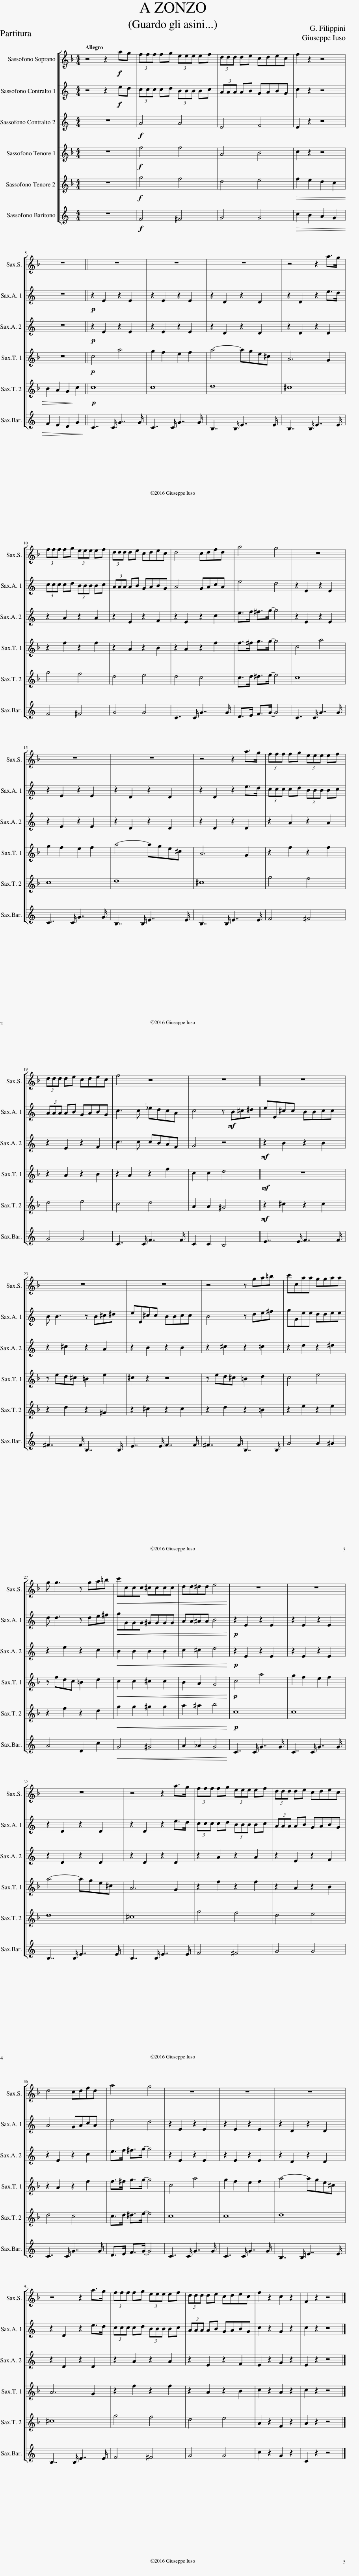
X:1
%%score [ 1 [ 2 3 ] [ 4 5 ] 6 ]
L:1/8
M:4/4
I:linebreak $
K:none
V:1 treble transpose=-2
V:2 treble transpose=-9
V:3 treble transpose=-9
V:4 treble transpose=-14
V:5 treble transpose=-14
V:6 treble transpose=-21
V:1
[K:F] z4 z2!f! ag | (3fff fg (3eee ef | (3ddd de cdec | f2 z2 z4 |$ z8 || %5
 z8 | z8 | z8 | z4 z2 a>g |$ (3fff fg (3eee ef | %10
 (3ddd de cdec | d4 cdfd | a4 g4 | z8 |$ z8 | %15
 z8 | z4 z2 a>g | (3fff fg (3eee ef |$ (3ddd de cdec | f4 z4 | %20
 z8 || z8 |$ z8 | z8 | z4 z ga=b | %25
 c'caa ggaa |$ g g3 z ga=b |!<(! c'ccc ^cccc | dd^dd e4!<)! | z8 | %30
 z8 |$ z8 | z4 z2 a>g | (3fff fg (3eee ef | (3ddd de cdec |$ %35
 d4 cdfd | a4 g4 | z8 | z8 | z8 |$ %40
 z4 z2 a>g | (3fff fg (3eee ef | (3ddd de cdec | f2 z2 c2 z2 | F2 z2 z4 |] %45
V:2
[K:C] z4 z2!f! ed | (3ccc cd (3BBB Bc | (3AAA AB GABG | c2 z2 z4 |$ z8 || %5
!p! z2 E2 z2 E2 | z2 E2 z2 E2 | z2 D2 z2 D2 | z2 D2 z2 e>d |$ (3ccc cd (3BBB Bc | %10
 (3AAA AB GABG | A4 GAcA | e4 d4 | z2 E2 z2 E2 |$ z2 E2 z2 E2 | %15
 z2 D2 z2 D2 | z2 D2 z2 e>d | (3ccc cd (3BBB Bc |$ (3AAA AB GABG | c3 c _edcA | %20
 c4 z!mf! B^c^d || eE^cc BBcc |$ B B3 z B^c^d | eE^cc BBcc | B4 z de^f | %25
 gGee ddee |$ d d3 z de^f |!<(! gGGG ^GGGG | AA^AA B4!<)! |!p! z2 E2 z2 E2 | %30
 z2 E2 z2 E2 |$ z2 D2 z2 D2 | z2 D2 z2 e>d | (3ccc cd (3BBB Bc | (3AAA AB GABG |$ %35
 A4 GAcA | e4 d4 | z2 E2 z2 E2 | z2 E2 z2 E2 | z2 D2 z2 D2 |$ %40
 z2 D2 z2 e>d | (3ccc cd (3BBB Bc | (3AAA AB GABG | c2 z2 G2 z2 | c2 z2 z4 |] %45
V:3
[K:C] z8 |!f! A4 A4 | E4 F4 | E2 z2 z4 |$ z8 || %5
!p! z2 E2 z2 E2 | z2 E2 z2 E2 | z2 D2 z2 D2 | z2 D2 z2 D2 |$ z2 A2 z2 A2 | %10
 z2 E2 z2 F2 | z2 E2 z2 c2 | e>f ^f>g- g4 | z2 E2 z2 E2 |$ z2 E2 z2 E2 | %15
 z2 D2 z2 D2 | z2 D2 z2 D2 | z2 A2 z2 A2 |$ z2 E2 z2 F2 | c3 c cBAF | %20
 G4 z4 ||!mf! z2 B2 z2 B2 |$ z2 ^c2 z2 A2 | z2 B2 z2 B2 | z2 ^c2 z2 =c2 | %25
 z2 d2 z2 ^d2 |$ z2 e2 z2 c2 |!<(! B2 B2 B2 B2 | c2 ^c2 d4!<)! |!p! z2 E2 z2 E2 | %30
 z2 E2 z2 E2 |$ z2 D2 z2 D2 | z2 D2 z2 D2 | z2 A2 z2 A2 | z2 E2 z2 F2 |$ %35
 z2 E2 z2 c2 | e>f ^f>g- g4 | z2 E2 z2 E2 | z2 E2 z2 E2 | z2 D2 z2 D2 |$ %40
 z2 D2 z2 D2 | z2 A2 z2 A2 | z2 E2 z2 F2 | E2 z2 G2 z2 | E2 z2 z4 |] %45
V:4
[K:F] z8 |!f! f4 f4 | A4 B4 | c2 z2 z4 |$ z8 || %5
!p! c4 a4 | g2 f2 e2 f2 | a4- age^c | A6 G2 |$ z2 f2 z2 f2 | %10
 z2 A2 z2 B2 | z2 A2 z2 f2 | f>^f g>g- g4 | c4 a4 |$ g2 f2 e2 f2 | %15
 a4- age^c | A6 G2 | z2 f2 z2 f2 |$ z2 A2 z2 B2 | z2 A2 z2 f2 | %20
 c2 c2 d4 ||!mf! z8 |$ z ed^c =B2 e2 | ^c2 z2 z4 | z ed^c =B2 d2 | %25
 c4 e4 |$ z fdc =B2 d2 |!<(! c2 c2 ^c2 c2 | B2 A2 G4!<)! |!p! c4 a4 | %30
 g2 f2 e2 f2 |$ a4- age^c | A6 G2 | z2 f2 z2 f2 | z2 A2 z2 B2 |$ %35
 z2 A2 z2 f2 | f>^f g>g- g4 | c4 a4 | g2 f2 e2 f2 | a4- age^c |$ %40
 A6 G2 | z2 f2 z2 f2 | z2 A2 z2 B2 | c2 z2 A2 z2 | c2 z2 z4 |] %45
V:5
[K:F] z8 |!f! g4 f4 | d4 e4 |!>(! f2 e2 d2 c2 |$ B2 A2 G2!>)! c2 || %5
!p! c8 | c8 | d8 | ^c8 |$ g4 f4 | %10
 d4 e4 | d4 c4 | c>d ^d>e- e4 | c8 |$ c8 | %15
 d8 | ^c8 | g4 f4 |$ d4 e4 | c4 d4 | %20
 A2 A2 ^G4 ||!mf! z2 ^c2 z2 c2 |$ z2 d2 z2 ^G2 | z2 ^c2 z2 c2 | z2 d2 z2 =B2 | %25
 z2 e2 z2 e2 |$ z2 f2 z2 d2 |!<(! g2 g2 ^g2 g2 | a2 ^a2 b4!<)! |!p! c8 | %30
 c8 |$ d8 | ^c8 | g4 f4 | d4 e4 |$ %35
 d4 c4 | c>d ^d>e- e4 | c8 | c8 | d8 |$ %40
 ^c8 | g4 f4 | d4 e4 | A2 z2 F2 z2 | A2 z2 z4 |] %45
V:6
[K:C] z8 |!f! F4 ^F4 | G4 G4 |!>(! c2 B2 A2 G2 |$ F2 E2 D2 G2!>)! || %5
 C7/2 C/ G7/2 G/ | C7/2 C/ G7/2 G/ | B,7/2 B,/ E7/2 E/ | B,7/2 B,/ E7/2 E/ |$ F4 ^F4 | %10
 G4 G4 | C7/2 C/ G7/2 G/ | D>E F>G- G4 | C7/2 C/ G7/2 G/ |$ C7/2 C/ G7/2 G/ | %15
 B,7/2 B,/ E7/2 E/ | B,7/2 B,/ E7/2 E/ | F4 ^F4 |$ G4 G4 | C7/2 C/ F7/2 F/ | %20
 C2 C2 B,4 || E7/2 E/ F7/2 F/ |$ ^F7/2 F/ B,7/2 B,/ | E7/2 E/ F7/2 F/ | ^F7/2 F/ B,7/2 B,/ | %25
 G4 G2 ^G2 |$ A4 D2 c2 |!<(! G4 ^G4 | A2 _A2 G4!<)! | C7/2 C/ G7/2 G/ | %30
 C7/2 C/ G7/2 G/ |$ B,7/2 B,/ E7/2 E/ | B,7/2 B,/ E7/2 E/ | F4 ^F4 | G4 G4 |$ %35
 C7/2 C/ G7/2 G/ | D>E F>G- G4 | C7/2 C/ G7/2 G/ | C7/2 C/ G7/2 G/ | B,7/2 B,/ E7/2 E/ |$ %40
 B,7/2 B,/ E7/2 E/ | F4 ^F4 | G4 G4 | c2 z2 G2 z2 | C2 z2 z4 |] %45
